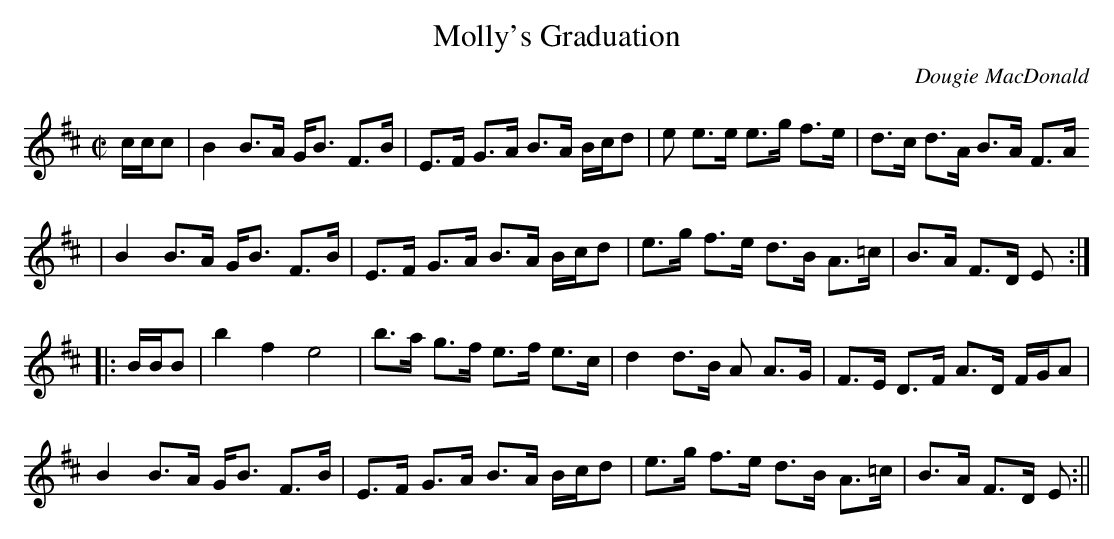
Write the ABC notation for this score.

X:1
T:Molly's Graduation
M:C|
L:1/8
C:Dougie MacDonald
K:EDor
c/2c/2c|B2 B>A G<B F>B|E>F G>A B>A B/2c/2d|e e>e e>g f>e|d>c d>A B>A F>A
|
B2 B>A G<B F>B|E>F G>A B>A B/2c/2d|e>g f>e d>B A>=c|B>A F>D E:|
|:B/2B/2B|b2 f2 e4|b>a g>f e>f e>c|d2 d>B A A>G|F>E D>F A>D F/2G/2A|
B2 B>A G<B F>B|E>F G>A B>A B/2c/2d|e>g f>e d>B A>=c|B>A F>D E:||
